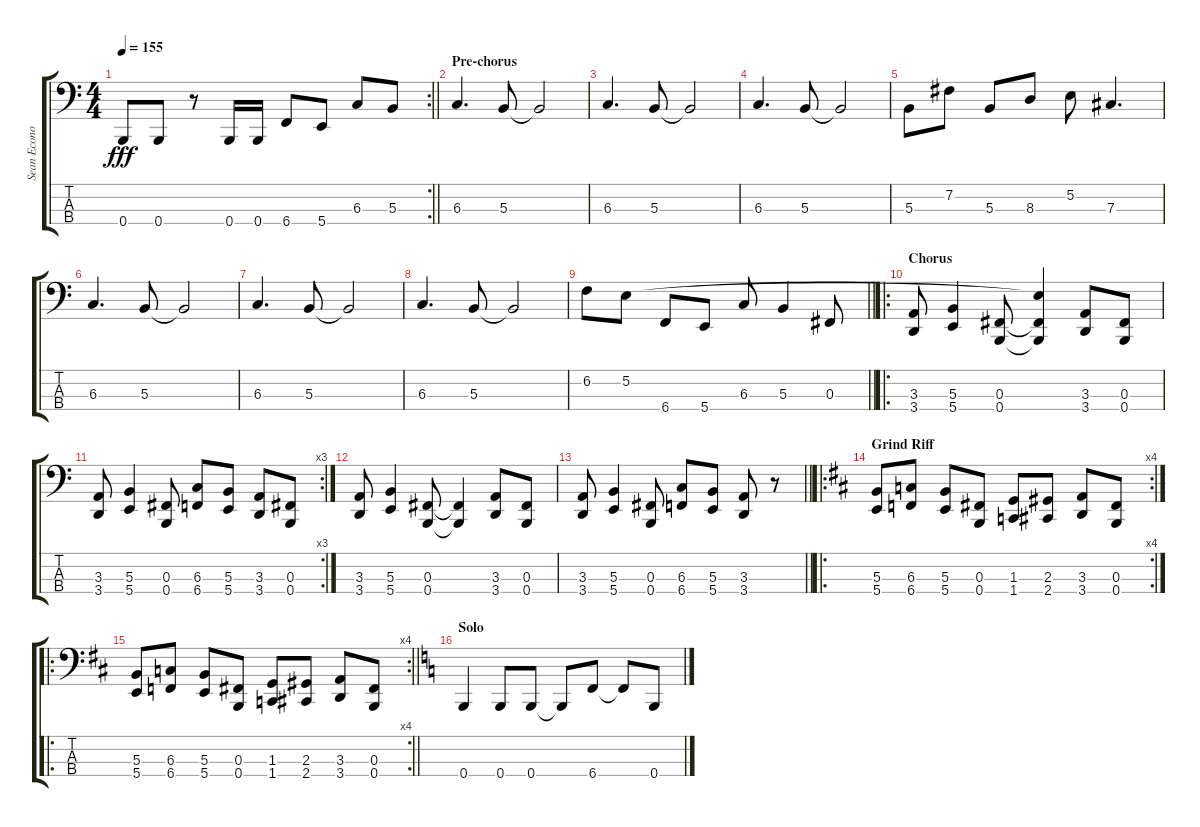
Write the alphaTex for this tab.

\track ("Sean Economaki -bass tab" "Sean Econo") {instrument slapbass2}
\staff {score tabs}
\tuning (E2 B1 Gb1 B0) {hide}
\rc 2
\ts (4 4)
\tempo 155
\clef f4
\barLineRight lightlight
\ks c
0.4.8{dy fff} 0.4.8 r.8 0.4.16 0.4.16 6.4.8{instrument electricbassfinger} 5.4.8 6.3.8 5.3.8 |
\section ("" "Pre-chorus")
6.3.4{d} 5.3.8 5.3{t}.2 |
6.3.4{d} 5.3.8 5.3{t}.2 |
6.3.4{d} 5.3.8 5.3{t}.2 |
5.3.8 7.2.8 5.3.8 8.3.8 5.2.8 7.3.4{d} |
6.3.4{d} 5.3.8 5.3{t}.2 |
6.3.4{d} 5.3.8 5.3{t}.2 |
6.3.4{d} 5.3.8 5.3{t}.2 |
\barLineRight lightlight
6.2.8 5.2.8 6.4.8 5.4.8 6.3.8 5.3.4 0.3.8 |
\ro
\section ("" "Chorus")
(3.3 3.4).8 (5.3 5.4).4 (0.3 0.4).8 (5.2{t} 0.3{t} 0.4{t}).4 (3.3 3.4).8 (0.3 0.4).8 |
\rc 3
(3.3 3.4).8 (5.3 5.4).4 (0.3 0.4).8 (6.3 6.4).8 (5.3 5.4).8 (3.3 3.4).8 (0.3 0.4).8 |
(3.3 3.4).8 (5.3 5.4).4 (0.3 0.4).8 (0.3{t} 0.4{t}).4 (3.3 3.4).8 (0.3 0.4).8 |
\barLineRight lightlight
(3.3 3.4).8 (5.3 5.4).4 (0.3 0.4).8 (6.3 6.4).8 (5.3 5.4).8 (3.3 3.4).8 r.8 |
\ro
\rc 4
\section ("" "Grind Riff")
\ks d
(5.3 5.4).8 (6.3 6.4).8 (5.3 5.4).8 (0.3 0.4).8 (1.3 1.4).8 (2.3 2.4).8 (3.3 3.4).8 (0.3 0.4).8 |
\ro
\rc 4
\barLineRight lightlight
(5.3 5.4).8 (6.3 6.4).8 (5.3 5.4).8 (0.3 0.4).8 (1.3 1.4).8 (2.3 2.4).8 (3.3 3.4).8 (0.3 0.4).8 |
\section ("" "Solo")
\ks c
0.4.4{volume 8 instrument slapbass1} 0.4.8 0.4.8 0.4{t}.8 6.4.8 6.4{t}.8 0.4.8
